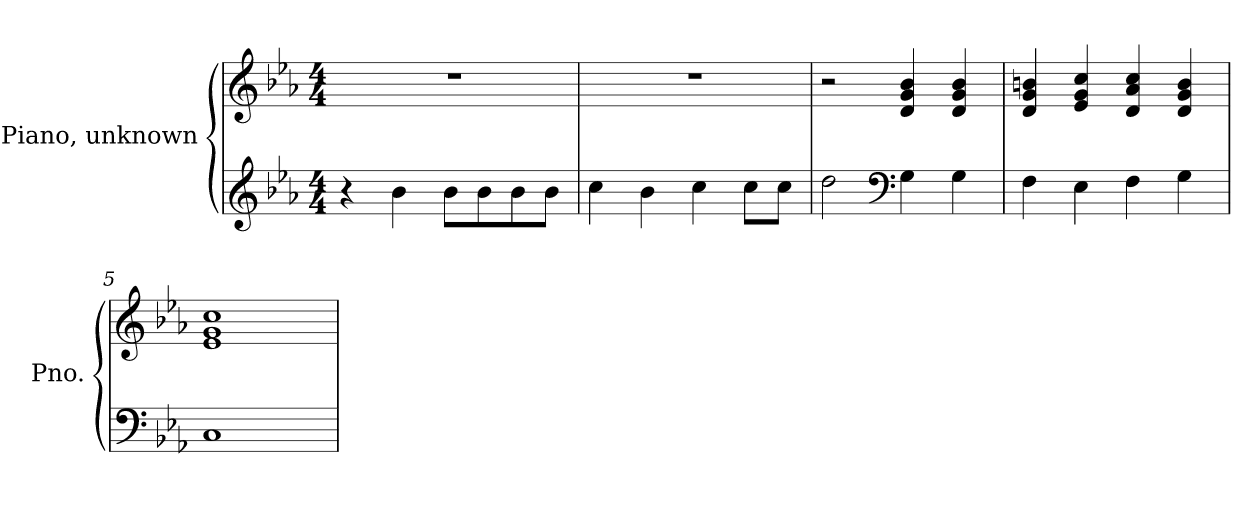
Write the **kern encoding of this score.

**kern	**kern
*part1	*part1
*staff2	*staff1
*I"Piano, unknown	*
*I'Pno.	*
*clefG2	*clefG2
*k[b-e-a-]	*k[b-e-a-]
*M4/4	*M4/4
*MM120	*MM120
=1	=1
4r	1r
4b-\	.
8b-\L	.
8b-\	.
8b-\	.
8b-\J	.
=2	=2
4cc\	1r
4b-\	.
4cc\	.
8cc\L	.
8cc\J	.
=3	=3
2dd\	2r
*clefF4	*
4G\	4d/ 4g/ 4b-/
4G\	4d/ 4g/ 4b-/
=4	=4
4F\	4d/ 4g/ 4bn/
4E-\	4e-/ 4g/ 4cc/
4F\	4d/ 4a-/ 4cc/
4G\	4d/ 4g/ 4b/
=5	=5
1C	1e- 1g 1cc
=	=
*-	*-
